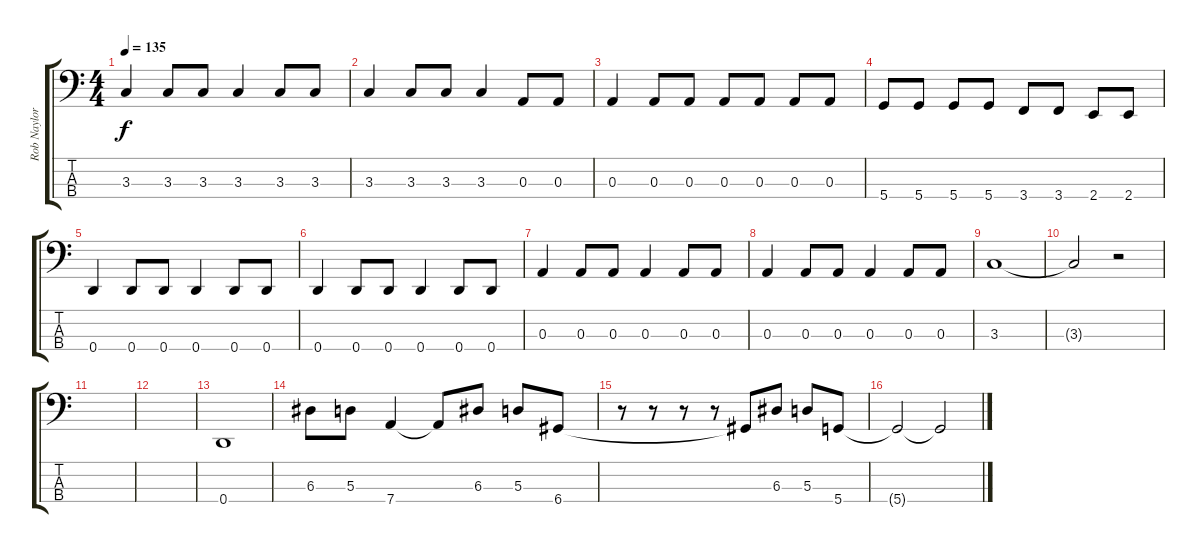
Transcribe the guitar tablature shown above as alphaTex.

\track ("Rob Naylor" "Rob Naylor") {instrument electricbasspick}
\staff {score tabs}
\tuning (G2 D2 A1 D1) {hide}
\ts (4 4)
\tempo 135
\clef f4
\ks c
3.3.4{dy f} 3.3.8 3.3.8 3.3.4 3.3.8 3.3.8 |
3.3.4 3.3.8 3.3.8 3.3.4 0.3.8 0.3.8 |
0.3.4 0.3.8 0.3.8 0.3.8 0.3.8 0.3.8 0.3.8 |
5.4.8 5.4.8 5.4.8 5.4.8 3.4.8 3.4.8 2.4.8 2.4.8 |
0.4.4 0.4.8 0.4.8 0.4.4 0.4.8 0.4.8 |
0.4.4 0.4.8 0.4.8 0.4.4 0.4.8 0.4.8 |
0.3.4 0.3.8 0.3.8 0.3.4 0.3.8 0.3.8 |
0.3.4 0.3.8 0.3.8 0.3.4 0.3.8 0.3.8 |
3.3.1 |
3.3{t}.2 r.2 |
|
|
0.4.1 |
6.3.8 5.3.8 7.4.4 7.4{t}.8 6.3.8 5.3.8 6.4.8 |
r.8 r.8 r.8 r.8 6.4{t}.8 6.3.8 5.3.8 5.4.8 |
5.4{t}.2 5.4{t}.2
